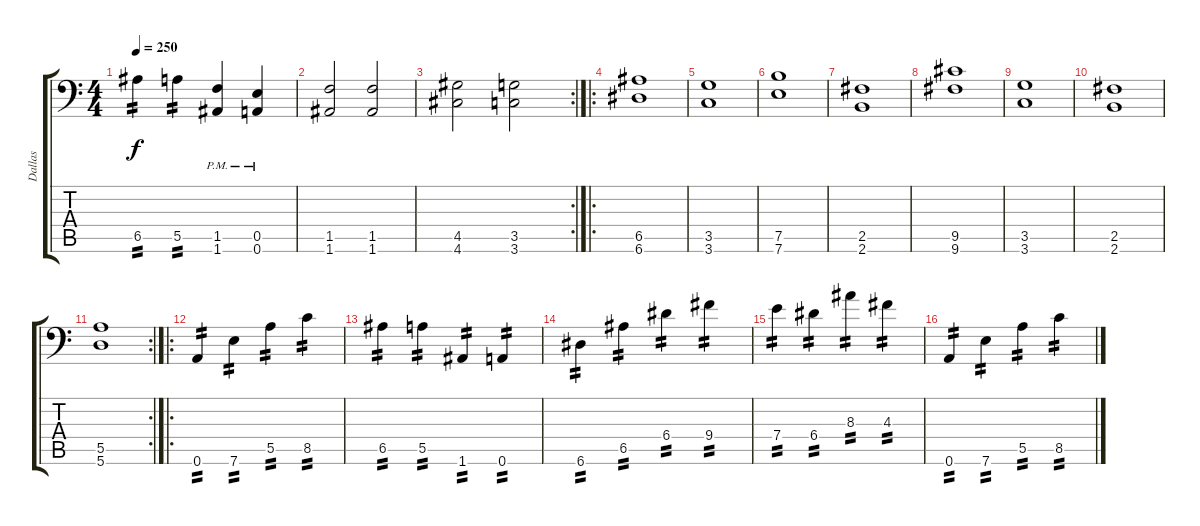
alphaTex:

\track ("Dallas" "Dallas") {instrument overdrivenguitar}
\staff {score tabs}
\tuning (B3 Gb3 D3 A2 E2 A1) {hide}
\ts (4 4)
\tempo 250
\clef f4
\ks c
6.5.4{tp 2 dy f} 5.5.4{tp 2} (1.5{pm} 1.6{pm}).4 (0.5{pm} 0.6{pm}).4 |
(1.5 1.6).2 (1.5 1.6).2 |
\rc 2
(4.5 4.6).2 (3.5 3.6).2 |
\ro
(6.5 6.6).1 |
(3.5 3.6).1 |
(7.5 7.6).1 |
(2.5 2.6).1 |
(9.5 9.6).1 |
(3.5 3.6).1 |
(2.5 2.6).1 |
\rc 2
(5.5 5.6).1 |
\ro
0.6.4{tp 2} 7.6.4{tp 2} 5.5.4{tp 2} 8.5.4{tp 2} |
6.5.4{tp 2} 5.5.4{tp 2} 1.6.4{tp 2} 0.6.4{tp 2} |
6.6.4{tp 2} 6.5.4{tp 2} 6.4.4{tp 2} 9.4.4{tp 2} |
7.4.4{tp 2} 6.4.4{tp 2} 8.3.4{tp 2} 4.3.4{tp 2} |
0.6.4{tp 2} 7.6.4{tp 2} 5.5.4{tp 2} 8.5.4{tp 2}
